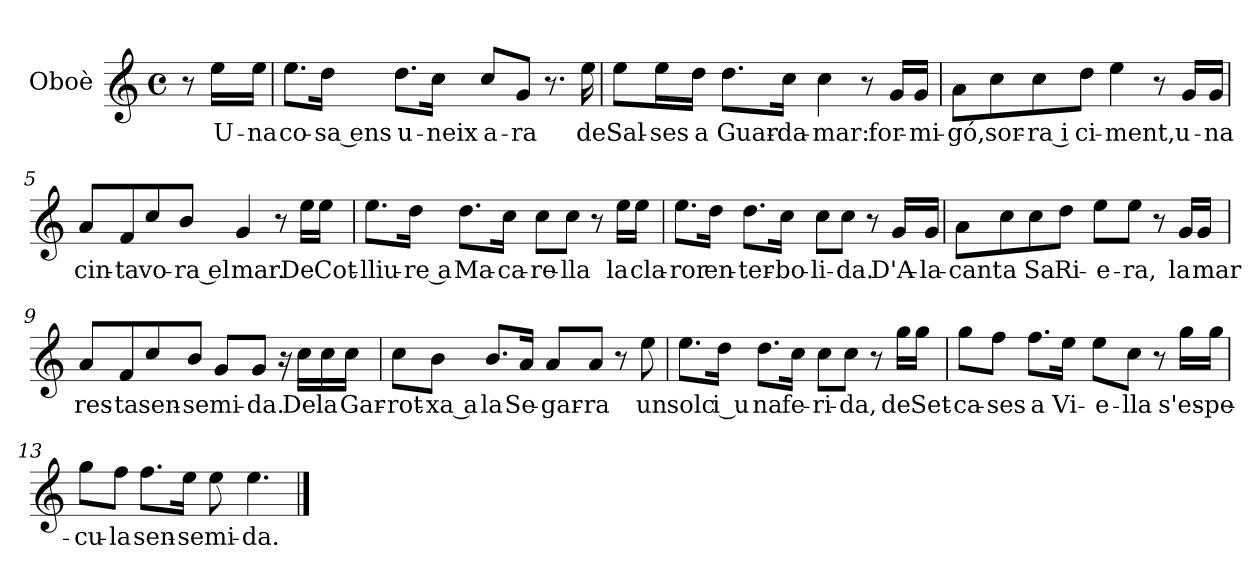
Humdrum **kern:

**kern	**text
*part1	*part1
*staff1	*staff1
*I"Oboè	*
*I'Ob.	*
*clefG2	*
*k[]	*
*M4/4	*
*met(c)	*
=1	=1
8r	.
!	!LO:LY:b
16ee\LL	U-
!	!LO:LY:b
16ee\JJ	-na
=2	=2
!	!LO:LY:b
8.ee\L	co-
!	!LO:LY:b
16dd\Jk	sa ens
!	!LO:LY:b
8.dd\L	u-
!	!LO:LY:b
16cc\Jk	-neix
!	!LO:LY:b
8cc/L	a-
!	!LO:LY:b
8g/J	-ra
8.r	.
!	!LO:LY:b
16ee\	de
=3	=3
!	!LO:LY:b
8ee\L	Sal-
!	!LO:LY:b
16ee\L	-ses
!	!LO:LY:b
16dd\JJ	a
!	!LO:LY:b
8.dd\L	Guar-
!	!LO:LY:b
16cc\Jk	-da-
!	!LO:LY:b
4cc\	-mar:
8r	.
!	!LO:LY:b
16g/LL	for-
!	!LO:LY:b
16g/JJ	-mi-
=4	=4
!	!LO:LY:b
8a\L	-gó,
!	!LO:LY:b
8cc\	sor-
!	!LO:LY:b
8cc\	ra i
!	!LO:LY:b
8dd\J	ci-
!	!LO:LY:b
4ee\	-ment,
8r	.
!	!LO:LY:b
16g/LL	u-
!	!LO:LY:b
16g/JJ	-na
!!LO:LB:g=z
=5	=5
!	!LO:LY:b
8a/L	cin-
!	!LO:LY:b
8f/	-ta
!	!LO:LY:b
8cc/	vo-
!	!LO:LY:b
8b/J	ra el
!	!LO:LY:b
4g/	mar.
8r	.
!	!LO:LY:b
16ee\LL	De
!	!LO:LY:b
16ee\JJ	Cot-
=6	=6
!	!LO:LY:b
8.ee\L	-lliu-
!	!LO:LY:b
16dd\Jk	re a
!	!LO:LY:b
8.dd\L	Ma-
!	!LO:LY:b
16cc\Jk	-ca-
!	!LO:LY:b
8cc\L	-re-
!	!LO:LY:b
8cc\J	-lla
8r	.
!	!LO:LY:b
16ee\LL	la
!	!LO:LY:b
16ee\JJ	cla-
=7	=7
!	!LO:LY:b
8.ee\L	-ror
!	!LO:LY:b
16dd\Jk	en-
!	!LO:LY:b
8.dd\L	-ter-
!	!LO:LY:b
16cc\Jk	-bo-
!	!LO:LY:b
8cc\L	-li-
!	!LO:LY:b
8cc\J	-da.
8r	.
!	!LO:LY:b
16g/LL	D'A-
!	!LO:LY:b
16g/JJ	-la-
!!LO:LB:g=z
=8	=8
!	!LO:LY:b
8a\L	-cant
!	!LO:LY:b
8cc\	a
!	!LO:LY:b
8cc\	Sa
!	!LO:LY:b
8dd\J	Ri-
!	!LO:LY:b
8ee\L	-e-
!	!LO:LY:b
8ee\J	-ra,
8r	.
!	!LO:LY:b
16g/LL	la
!	!LO:LY:b
16g/JJ	mar
=9	=9
!	!LO:LY:b
8a/L	res-
!	!LO:LY:b
8f/	-ta
!	!LO:LY:b
8cc/	sen-
!	!LO:LY:b
8b/J	-se
!	!LO:LY:b
8g/L	mi-
!	!LO:LY:b
8g/J	-da.
16r	.
!	!LO:LY:b
16cc\LL	De
!	!LO:LY:b
16cc\	la
!	!LO:LY:b
16cc\JJ	Gar-
=10	=10
!	!LO:LY:b
8cc\L	-rot-
!	!LO:LY:b
8b\J	xa a
!	!LO:LY:b
8.b/L	la
!	!LO:LY:b
16a/Jk	Se-
!	!LO:LY:b
8a/L	-gar-
!	!LO:LY:b
8a/J	-ra
8r	.
!	!LO:LY:b
8ee\	un
!!LO:LB:g=z
=11	=11
!	!LO:LY:b
8.ee\L	solc
!	!LO:LY:b
16dd\Jk	i u
!	!LO:LY:b
8.dd\L	-na
!	!LO:LY:b
16cc\Jk	fe-
!	!LO:LY:b
8cc\L	-ri-
!	!LO:LY:b
8cc\J	-da,
8r	.
!	!LO:LY:b
16gg\LL	de
!	!LO:LY:b
16gg\JJ	Set-
=12	=12
!	!LO:LY:b
8gg\L	-ca-
!	!LO:LY:b
8ff\J	-ses
!	!LO:LY:b
8.ff\L	a
!	!LO:LY:b
16ee\Jk	Vi-
!	!LO:LY:b
8ee\L	-e-
!	!LO:LY:b
8cc\J	-lla
8r	.
!	!LO:LY:b
16gg\LL	s'es-
!	!LO:LY:b
16gg\JJ	-pe-
=13	=13
!	!LO:LY:b
8gg\L	-cu-
!	!LO:LY:b
8ff\J	-la
!	!LO:LY:b
8.ff\L	sen-
!	!LO:LY:b
16ee\Jk	-se
!	!LO:LY:b
8ee\	mi-
!	!LO:LY:b
4.ee\	-da.
==	==
*-	*-
